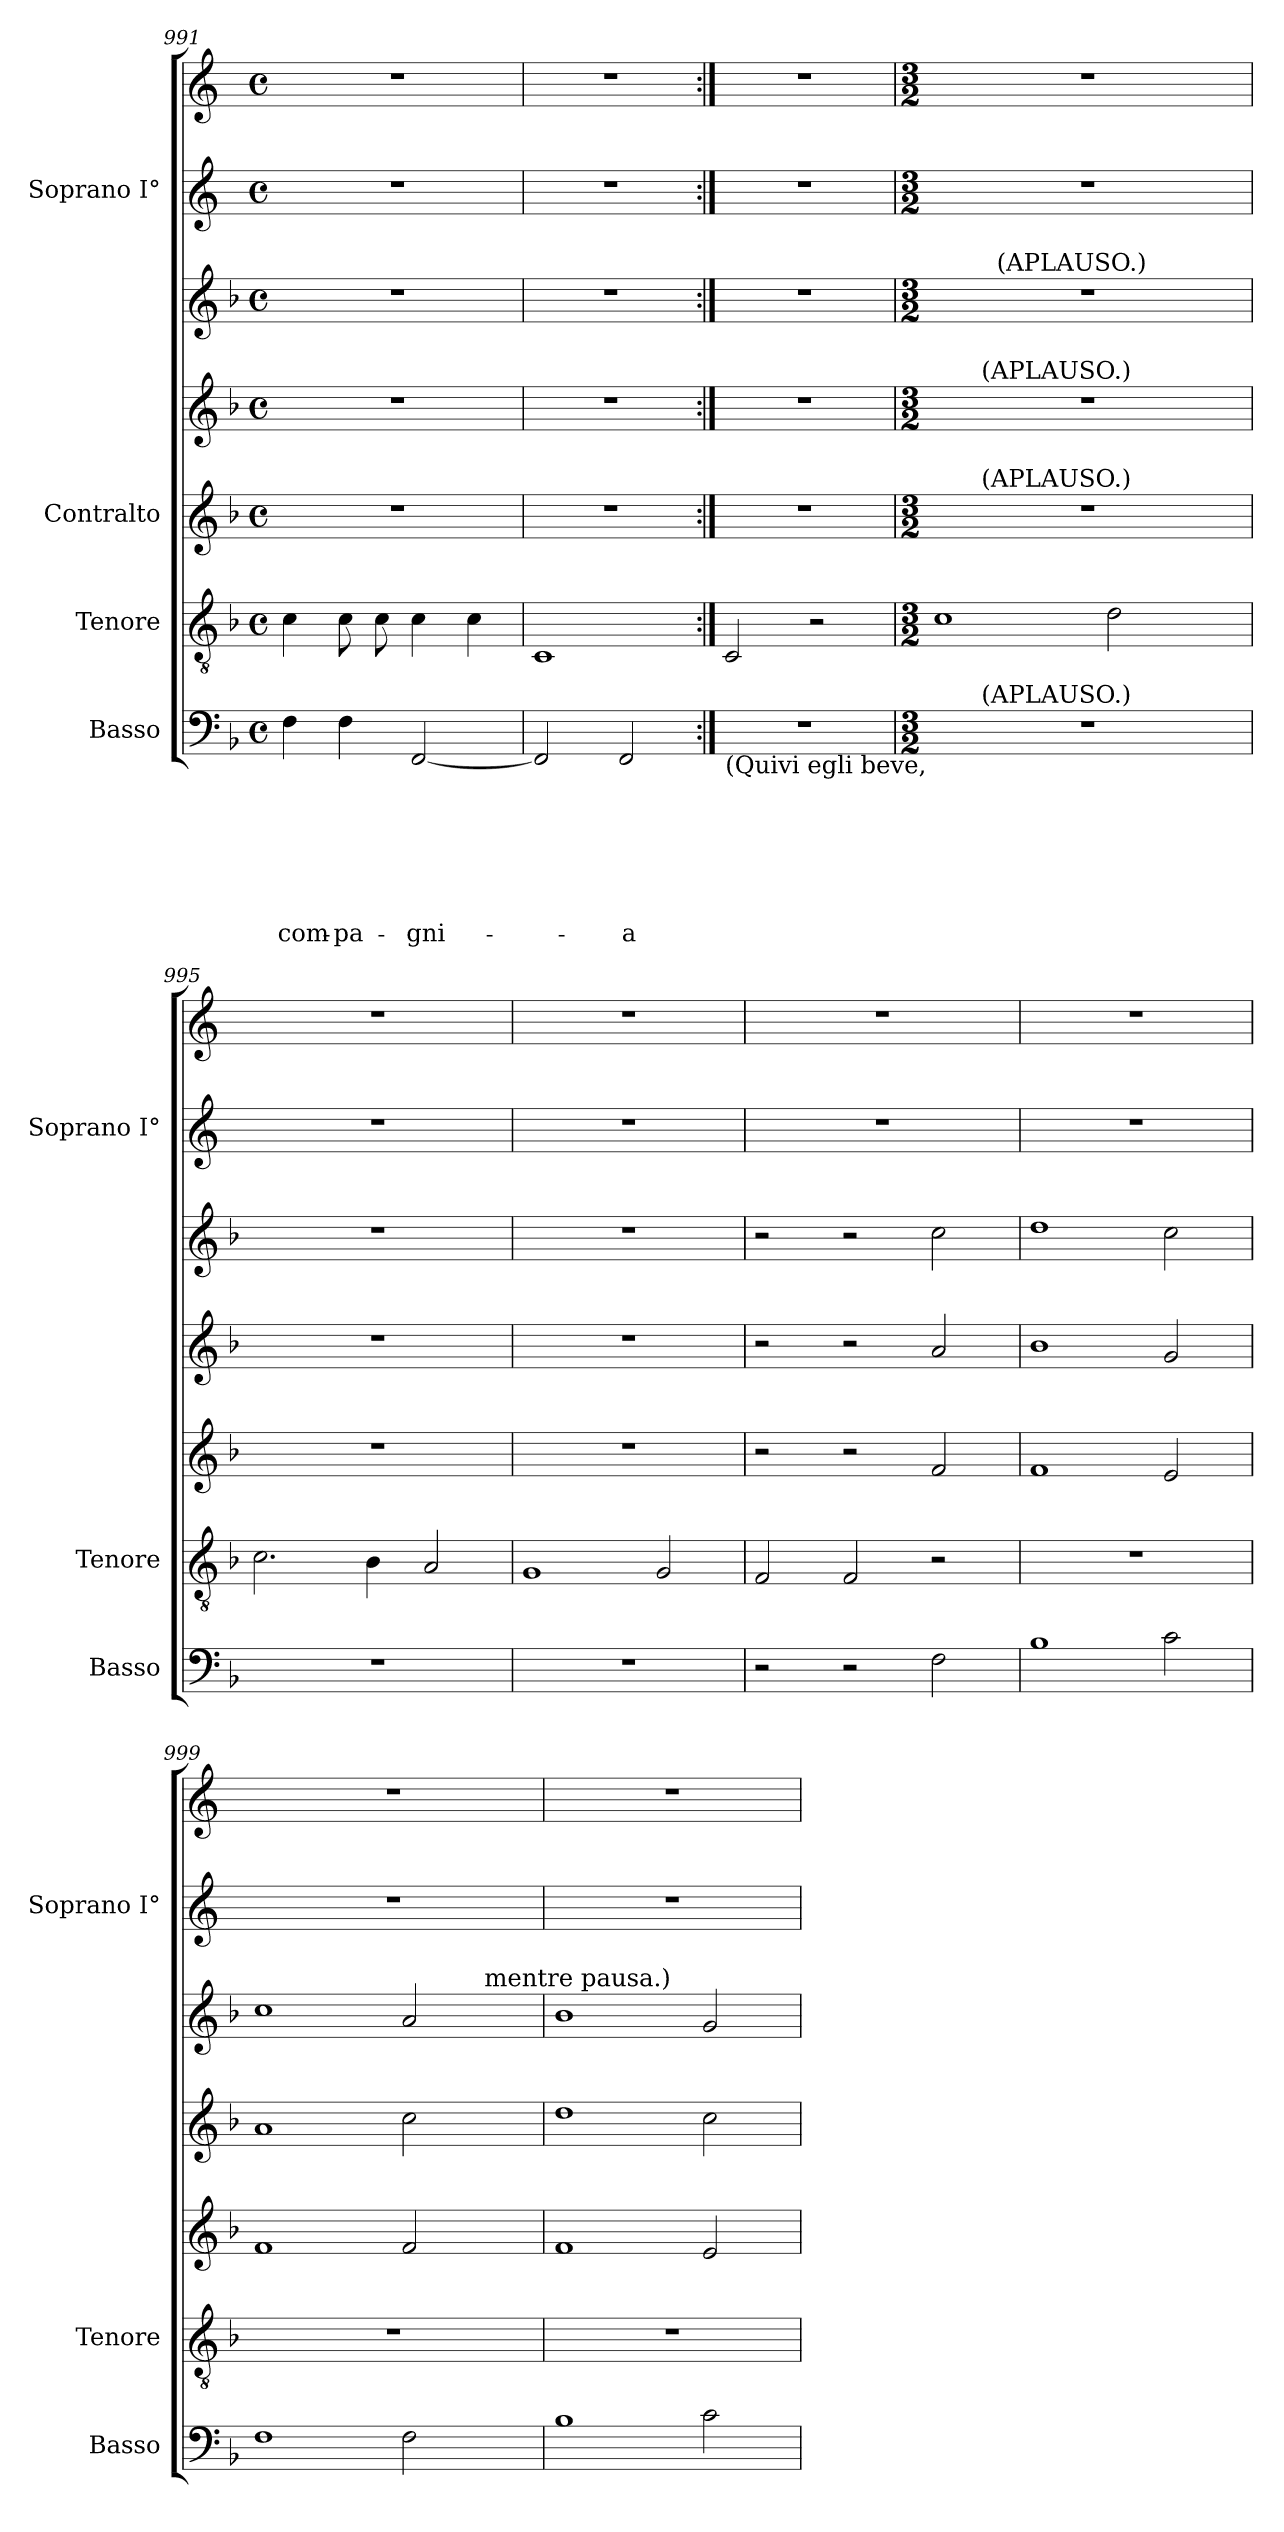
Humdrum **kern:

**kern	**text	**text	**text	**text	**text	**text	**text	**kern	**kern	**kern	**kern	**kern	**kern
*part6	*part6	*part6	*part6	*part6	*part6	*part6	*part6	*part5	*part4	*part3	*part2	*part1	*part1
*staff7	*staff7	*staff7	*staff7	*staff7	*staff7	*staff7	*staff7	*staff6	*staff5	*staff4	*staff3	*staff2	*staff1
*I"Basso	*	*	*	*	*	*	*	*I"Tenore	*I"Contralto	*	*	*I"Soprano I°	*
*I'Basso	*	*	*	*	*	*	*	*I'Tenore	*	*	*	*I'Soprano I°	*
*clefF4	*	*	*	*	*	*	*	*clefGv2	*clefG2	*clefG2	*clefG2	*clefG2	*clefG2
*k[b-]	*	*	*	*	*	*	*	*k[b-]	*k[b-]	*k[b-]	*k[b-]	*k[]	*k[]
*F:	*	*	*	*	*	*	*	*F:	*F:	*F:	*F:	*C:	*C:
*M4/4	*	*	*	*	*	*	*	*M4/4	*M4/4	*M4/4	*M4/4	*M4/4	*M4/4
*met(c)	*	*	*	*	*	*	*	*met(c)	*met(c)	*met(c)	*met(c)	*met(c)	*met(c)
=991	=991	=991	=991	=991	=991	=991	=991	=991	=991	=991	=991	=991	=991
!	!	!	!	!	!	!	!LO:LY:b	!	!	!	!	!	!
4F\	.	.	.	.	.	.	com-	4c\	1r	1r	1r	1r	1r
!	!	!	!	!	!	!	!LO:LY:b	!	!	!	!	!	!
4F\	.	.	.	.	.	.	-pa-	8c\	.	.	.	.	.
.	.	.	.	.	.	.	.	8c\	.	.	.	.	.
!	!	!	!	!	!	!	!LO:LY:b	!	!	!	!	!	!
[<2FF/	.	.	.	.	.	.	-gni-	4c\	.	.	.	.	.
.	.	.	.	.	.	.	.	4c\	.	.	.	.	.
=992	=992	=992	=992	=992	=992	=992	=992	=992	=992	=992	=992	=992	=992
2FF/]	.	.	.	.	.	.	.	1C	1r	1r	1r	1r	1r
!	!	!	!	!	!	!	!LO:LY:b	!	!	!	!	!	!
2FF/	.	.	.	.	.	.	-a	.	.	.	.	.	.
=993:|!	=993:|!	=993:|!	=993:|!	=993:|!	=993:|!	=993:|!	=993:|!	=993:|!	=993:|!	=993:|!	=993:|!	=993:|!	=993:|!
!LO:TX:b:t=(Quivi egli beve,	!	!	!	!	!	!	!	!	!	!	!	!	!
1r	.	.	.	.	.	.	.	2C/	1r	1r	1r	1r	1r
.	.	.	.	.	.	.	.	2r	.	.	.	.	.
!!LO:LB:g=z
=994	=994	=994	=994	=994	=994	=994	=994	=994	=994	=994	=994	=994	=994
*M3/2	*	*	*	*	*	*	*	*M3/2	*M3/2	*M3/2	*M3/2	*M3/2	*M3/2
*^	*	*	*	*	*	*	*	*	*^	*^	*^	*	*
1.r	8.ryy	.	.	.	.	.	.	.	1c	1.r	8.ryy	1.r	8.ryy	1.r	8..ryy	1.r	1.r
!	!	!	!	!	!	!	!	!	!	!	!	!	!LO:TX:a:t=(APLAUSO.)	!	!	!	!
!	!	!	!	!	!	!	!	!	!	!	!LO:TX:a:t=(APLAUSO.)	!	!	!	!	!	!
!	!LO:TX:a:t=(APLAUSO.)	!	!	!	!	!	!	!	!	!	!	!	!	!	!	!	!
.	1ryy	.	.	.	.	.	.	.	.	.	1ryy	.	1ryy	.	.	.	.
!	!	!	!	!	!	!	!	!	!	!	!	!	!	!	!LO:TX:a:t=(APLAUSO.)	!	!
.	.	.	.	.	.	.	.	.	.	.	.	.	.	.	1ryy	.	.
.	.	.	.	.	.	.	.	.	2d\	.	.	.	.	.	.	.	.
.	4ryy	.	.	.	.	.	.	.	.	.	4ryy	.	4ryy	.	.	.	.
.	.	.	.	.	.	.	.	.	.	.	.	.	.	.	4ryy	.	.
.	16ryy	.	.	.	.	.	.	.	.	.	16ryy	.	16ryy	.	.	.	.
.	.	.	.	.	.	.	.	.	.	.	.	.	.	.	32ryy	.	.
*	*	*	*	*	*	*	*	*	*	*v	*v	*	*	*v	*v	*	*
*v	*v	*	*	*	*	*	*	*	*	*	*v	*v	*	*	*
=995	=995	=995	=995	=995	=995	=995	=995	=995	=995	=995	=995	=995	=995
1.r	.	.	.	.	.	.	.	2.c\	1.r	1.r	1.r	1.r	1.r
.	.	.	.	.	.	.	.	4B-\	.	.	.	.	.
.	.	.	.	.	.	.	.	2A/	.	.	.	.	.
=996	=996	=996	=996	=996	=996	=996	=996	=996	=996	=996	=996	=996	=996
1.r	.	.	.	.	.	.	.	1G	1.r	1.r	1.r	1.r	1.r
.	.	.	.	.	.	.	.	2G/	.	.	.	.	.
=997	=997	=997	=997	=997	=997	=997	=997	=997	=997	=997	=997	=997	=997
2r	.	.	.	.	.	.	.	2F/	2r	2r	2r	1.r	1.r
2r	.	.	.	.	.	.	.	2F/	2r	2r	2r	.	.
2F\	.	.	.	.	.	.	.	2r	2f/	2a/	2cc\	.	.
=998	=998	=998	=998	=998	=998	=998	=998	=998	=998	=998	=998	=998	=998
1B-	.	.	.	.	.	.	.	1.r	1f	1b-	1dd	1.r	1.r
2c\	.	.	.	.	.	.	.	.	2e/	2g/	2cc\	.	.
=999	=999	=999	=999	=999	=999	=999	=999	=999	=999	=999	=999	=999	=999
*	*	*	*	*	*	*	*	*	*	*	*^	*	*
1F	.	.	.	.	.	.	.	1.r	1f	1a	1cc	1ryy	1.r	1.r
2F\	.	.	.	.	.	.	.	.	2f/	2cc\	2a/	4ryy	.	.
.	.	.	.	.	.	.	.	.	.	.	.	32ryy	.	.
!	!	!	!	!	!	!	!	!	!	!	!	!LO:TX:a:t=mentre pausa.)	!	!
.	.	.	.	.	.	.	.	.	.	.	.	8..ryy	.	.
*	*	*	*	*	*	*	*	*	*	*	*v	*v	*	*
=1000	=1000	=1000	=1000	=1000	=1000	=1000	=1000	=1000	=1000	=1000	=1000	=1000	=1000
1B-	.	.	.	.	.	.	.	1.r	1f	1dd	1b-	1.r	1.r
2c\	.	.	.	.	.	.	.	.	2e/	2cc\	2g/	.	.
=	=	=	=	=	=	=	=	=	=	=	=	=	=
*-	*-	*-	*-	*-	*-	*-	*-	*-	*-	*-	*-	*-	*-
